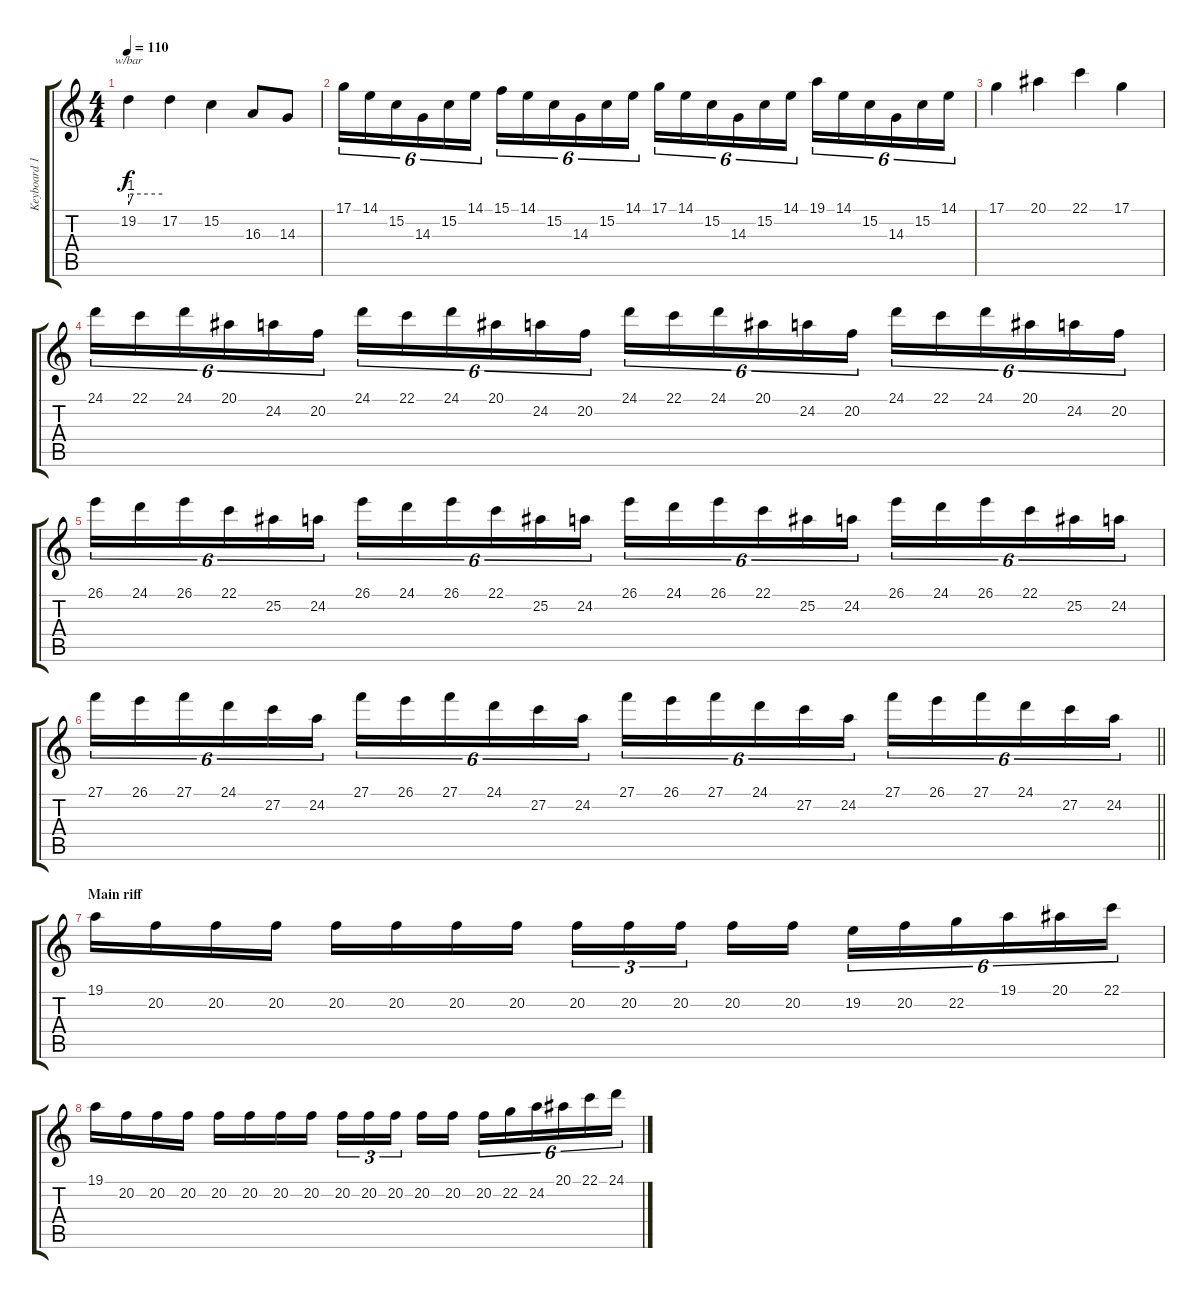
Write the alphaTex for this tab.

\track ("Keyboard 1 (Lead)" "Keyboard 1") {instrument lead1square}
\staff {score tabs}
\tuning (D4 A3 F3 C3 G2 D2) {hide}
\ts (4 4)
\tempo 110
\clef g2
\ks c
19.2.4{tbe (custom default 0 -4 8 0 60 0) dy f} 17.2.4 15.2.4 16.3.8 14.3.8 |
17.1.16{tu (6 4)} 14.1.16{tu (6 4)} 15.2.16{tu (6 4)} 14.3.16{tu (6 4)} 15.2.16{tu (6 4)} 14.1.16{tu (6 4)} 15.1.16{tu (6 4)} 14.1.16{tu (6 4)} 15.2.16{tu (6 4)} 14.3.16{tu (6 4)} 15.2.16{tu (6 4)} 14.1.16{tu (6 4)} 17.1.16{tu (6 4)} 14.1.16{tu (6 4)} 15.2.16{tu (6 4)} 14.3.16{tu (6 4)} 15.2.16{tu (6 4)} 14.1.16{tu (6 4)} 19.1.16{tu (6 4)} 14.1.16{tu (6 4)} 15.2.16{tu (6 4)} 14.3.16{tu (6 4)} 15.2.16{tu (6 4)} 14.1.16{tu (6 4)} |
17.1.4 20.1.4 22.1.4 17.1.4 |
24.1.16{tu (6 4)} 22.1.16{tu (6 4)} 24.1.16{tu (6 4)} 20.1.16{tu (6 4)} 24.2.16{tu (6 4)} 20.2.16{tu (6 4)} 24.1.16{tu (6 4)} 22.1.16{tu (6 4)} 24.1.16{tu (6 4)} 20.1.16{tu (6 4)} 24.2.16{tu (6 4)} 20.2.16{tu (6 4)} 24.1.16{tu (6 4)} 22.1.16{tu (6 4)} 24.1.16{tu (6 4)} 20.1.16{tu (6 4)} 24.2.16{tu (6 4)} 20.2.16{tu (6 4)} 24.1.16{tu (6 4)} 22.1.16{tu (6 4)} 24.1.16{tu (6 4)} 20.1.16{tu (6 4)} 24.2.16{tu (6 4)} 20.2.16{tu (6 4)} |
26.1.16{tu (6 4)} 24.1.16{tu (6 4)} 26.1.16{tu (6 4)} 22.1.16{tu (6 4)} 25.2.16{tu (6 4)} 24.2.16{tu (6 4)} 26.1.16{tu (6 4)} 24.1.16{tu (6 4)} 26.1.16{tu (6 4)} 22.1.16{tu (6 4)} 25.2.16{tu (6 4)} 24.2.16{tu (6 4)} 26.1.16{tu (6 4)} 24.1.16{tu (6 4)} 26.1.16{tu (6 4)} 22.1.16{tu (6 4)} 25.2.16{tu (6 4)} 24.2.16{tu (6 4)} 26.1.16{tu (6 4)} 24.1.16{tu (6 4)} 26.1.16{tu (6 4)} 22.1.16{tu (6 4)} 25.2.16{tu (6 4)} 24.2.16{tu (6 4)} |
\barLineRight lightlight
27.1.16{tu (6 4)} 26.1.16{tu (6 4)} 27.1.16{tu (6 4)} 24.1.16{tu (6 4)} 27.2.16{tu (6 4)} 24.2.16{tu (6 4)} 27.1.16{tu (6 4)} 26.1.16{tu (6 4)} 27.1.16{tu (6 4)} 24.1.16{tu (6 4)} 27.2.16{tu (6 4)} 24.2.16{tu (6 4)} 27.1.16{tu (6 4)} 26.1.16{tu (6 4)} 27.1.16{tu (6 4)} 24.1.16{tu (6 4)} 27.2.16{tu (6 4)} 24.2.16{tu (6 4)} 27.1.16{tu (6 4)} 26.1.16{tu (6 4)} 27.1.16{tu (6 4)} 24.1.16{tu (6 4)} 27.2.16{tu (6 4)} 24.2.16{tu (6 4)} |
\section ("" "Main riff")
19.1.16{volume 12 instrument lead1square} 20.2.16 20.2.16 20.2.16 20.2.16 20.2.16 20.2.16 20.2.16 20.2.16{tu (3 2)} 20.2.16{tu (3 2)} 20.2.16{tu (3 2)} 20.2.16 20.2.16 19.2.16{tu (6 4)} 20.2.16{tu (6 4)} 22.2.16{tu (6 4)} 19.1.16{tu (6 4)} 20.1.16{tu (6 4)} 22.1.16{tu (6 4)} |
19.1.16 20.2.16 20.2.16 20.2.16 20.2.16 20.2.16 20.2.16 20.2.16 20.2.16{tu (3 2)} 20.2.16{tu (3 2)} 20.2.16{tu (3 2)} 20.2.16 20.2.16 20.2.16{tu (6 4)} 22.2.16{tu (6 4)} 24.2.16{tu (6 4)} 20.1.16{tu (6 4)} 22.1.16{tu (6 4)} 24.1.16{tu (6 4)}
